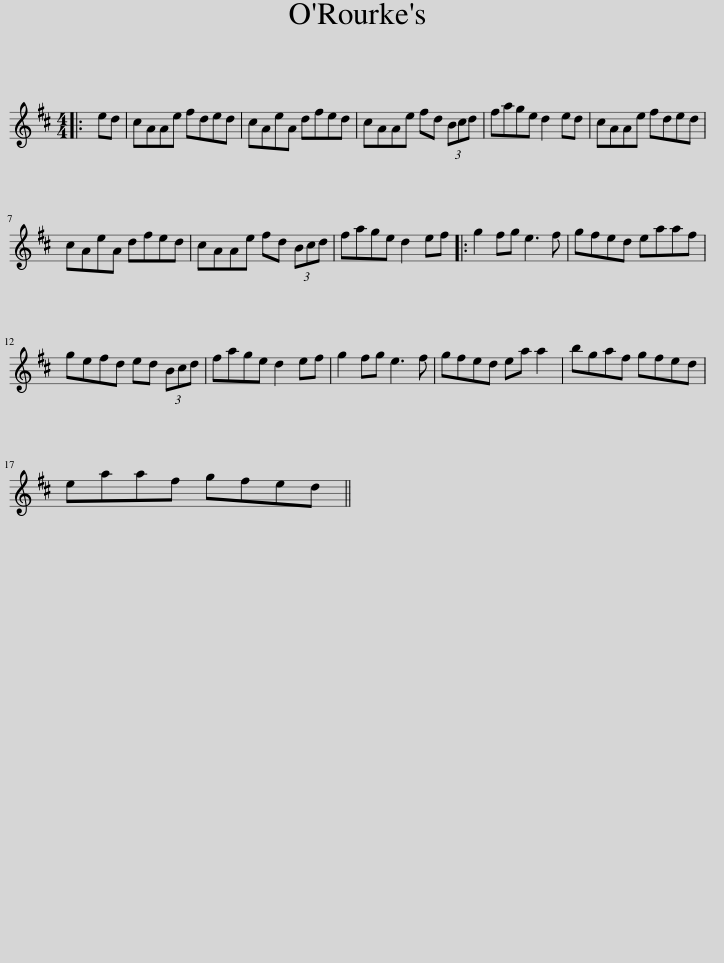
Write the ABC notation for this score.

X:1
L:1/8
M:4/4
I:linebreak $
K:D
V:1 treble
V:1
|: ed | cAAe fded | cAeA dfed | cAAe fd (3Bcd | fage d2 ed | %5
 cAAe fded |$ cAeA dfed | cAAe fd (3Bcd | fage d2 ef |: g2 fg e3 f | %10
 gfed eaaf |$ gefd ed (3Bcd | fage d2 ef | g2 fg e3 f | gfed ea a2 | %15
 bgaf gfed |$ eaaf gfed || %17
